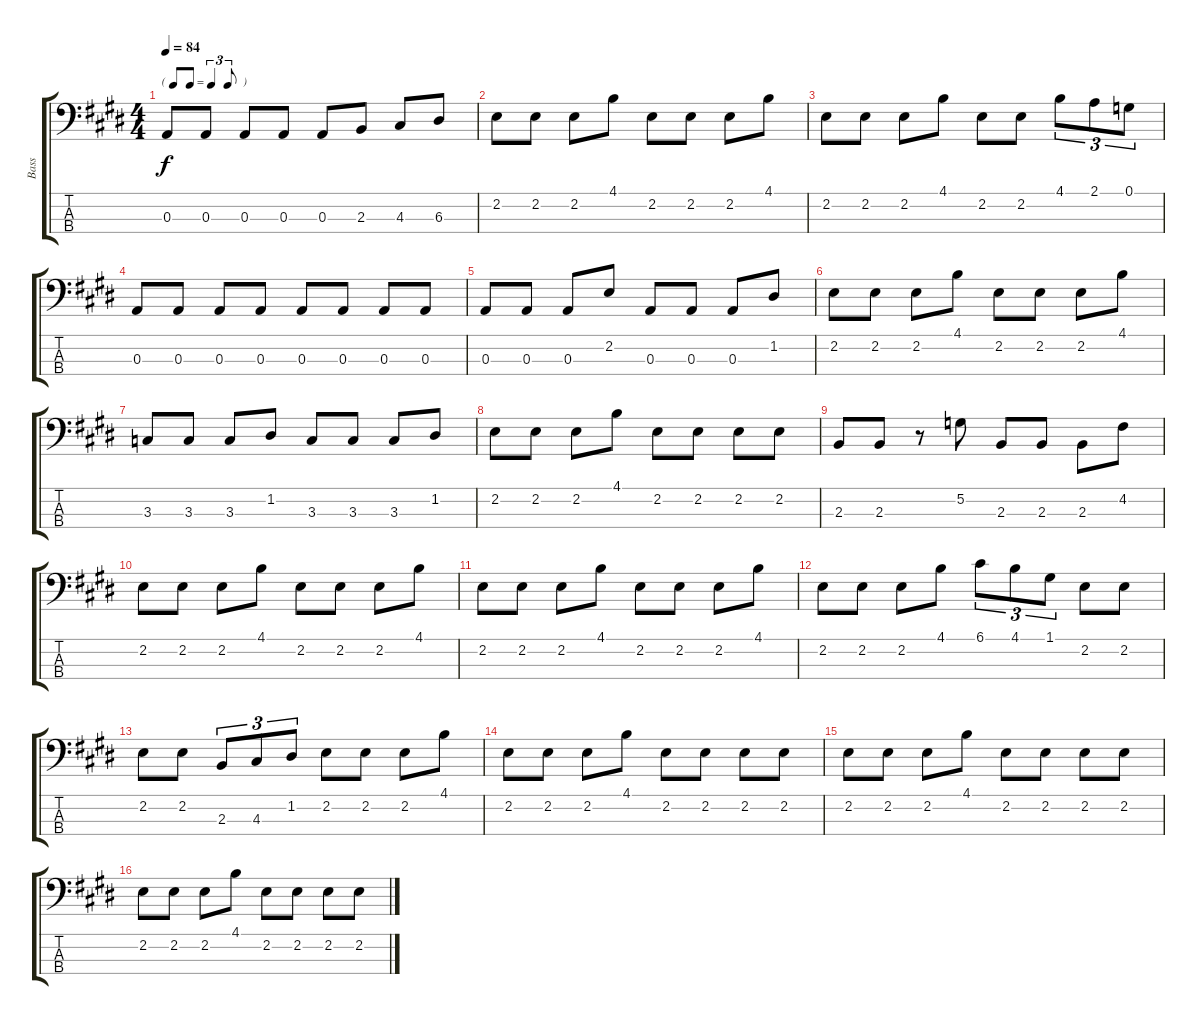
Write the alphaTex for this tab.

\track ("Bass" "Bass") {instrument electricbassfinger}
\staff {score tabs}
\tuning (G2 D2 A1 E1) {hide}
\ts (4 4)
\tf triplet8th
\tempo 84
\clef f4
\ks e
0.3.8{dy f} 0.3.8 0.3.8 0.3.8 0.3.8 2.3.8 4.3.8 6.3.8 |
2.2.8 2.2.8 2.2.8 4.1.8 2.2.8 2.2.8 2.2.8 4.1.8 |
2.2.8 2.2.8 2.2.8 4.1.8 2.2.8 2.2.8 4.1.8{tu (3 2)} 2.1.8{tu (3 2)} 0.1.8{tu (3 2)} |
0.3.8 0.3.8 0.3.8 0.3.8 0.3.8 0.3.8 0.3.8 0.3.8 |
0.3.8 0.3.8 0.3.8 2.2.8 0.3.8 0.3.8 0.3.8 1.2.8 |
2.2.8 2.2.8 2.2.8 4.1.8 2.2.8 2.2.8 2.2.8 4.1.8 |
3.3.8 3.3.8 3.3.8 1.2.8 3.3.8 3.3.8 3.3.8 1.2.8 |
2.2.8 2.2.8 2.2.8 4.1.8 2.2.8 2.2.8 2.2.8 2.2.8 |
2.3.8 2.3.8 r.8 5.2.8 2.3.8 2.3.8 2.3.8 4.2.8 |
2.2.8 2.2.8 2.2.8 4.1.8 2.2.8 2.2.8 2.2.8 4.1.8 |
2.2.8 2.2.8 2.2.8 4.1.8 2.2.8 2.2.8 2.2.8 4.1.8 |
2.2.8 2.2.8 2.2.8 4.1.8 6.1.8{tu (3 2)} 4.1.8{tu (3 2)} 1.1.8{tu (3 2)} 2.2.8 2.2.8 |
2.2.8 2.2.8 2.3.8{tu (3 2)} 4.3.8{tu (3 2)} 1.2.8{tu (3 2)} 2.2.8 2.2.8 2.2.8 4.1.8 |
2.2.8 2.2.8 2.2.8 4.1.8 2.2.8 2.2.8 2.2.8 2.2.8 |
2.2.8 2.2.8 2.2.8 4.1.8 2.2.8 2.2.8 2.2.8 2.2.8 |
2.2.8 2.2.8 2.2.8 4.1.8 2.2.8 2.2.8 2.2.8 2.2.8
